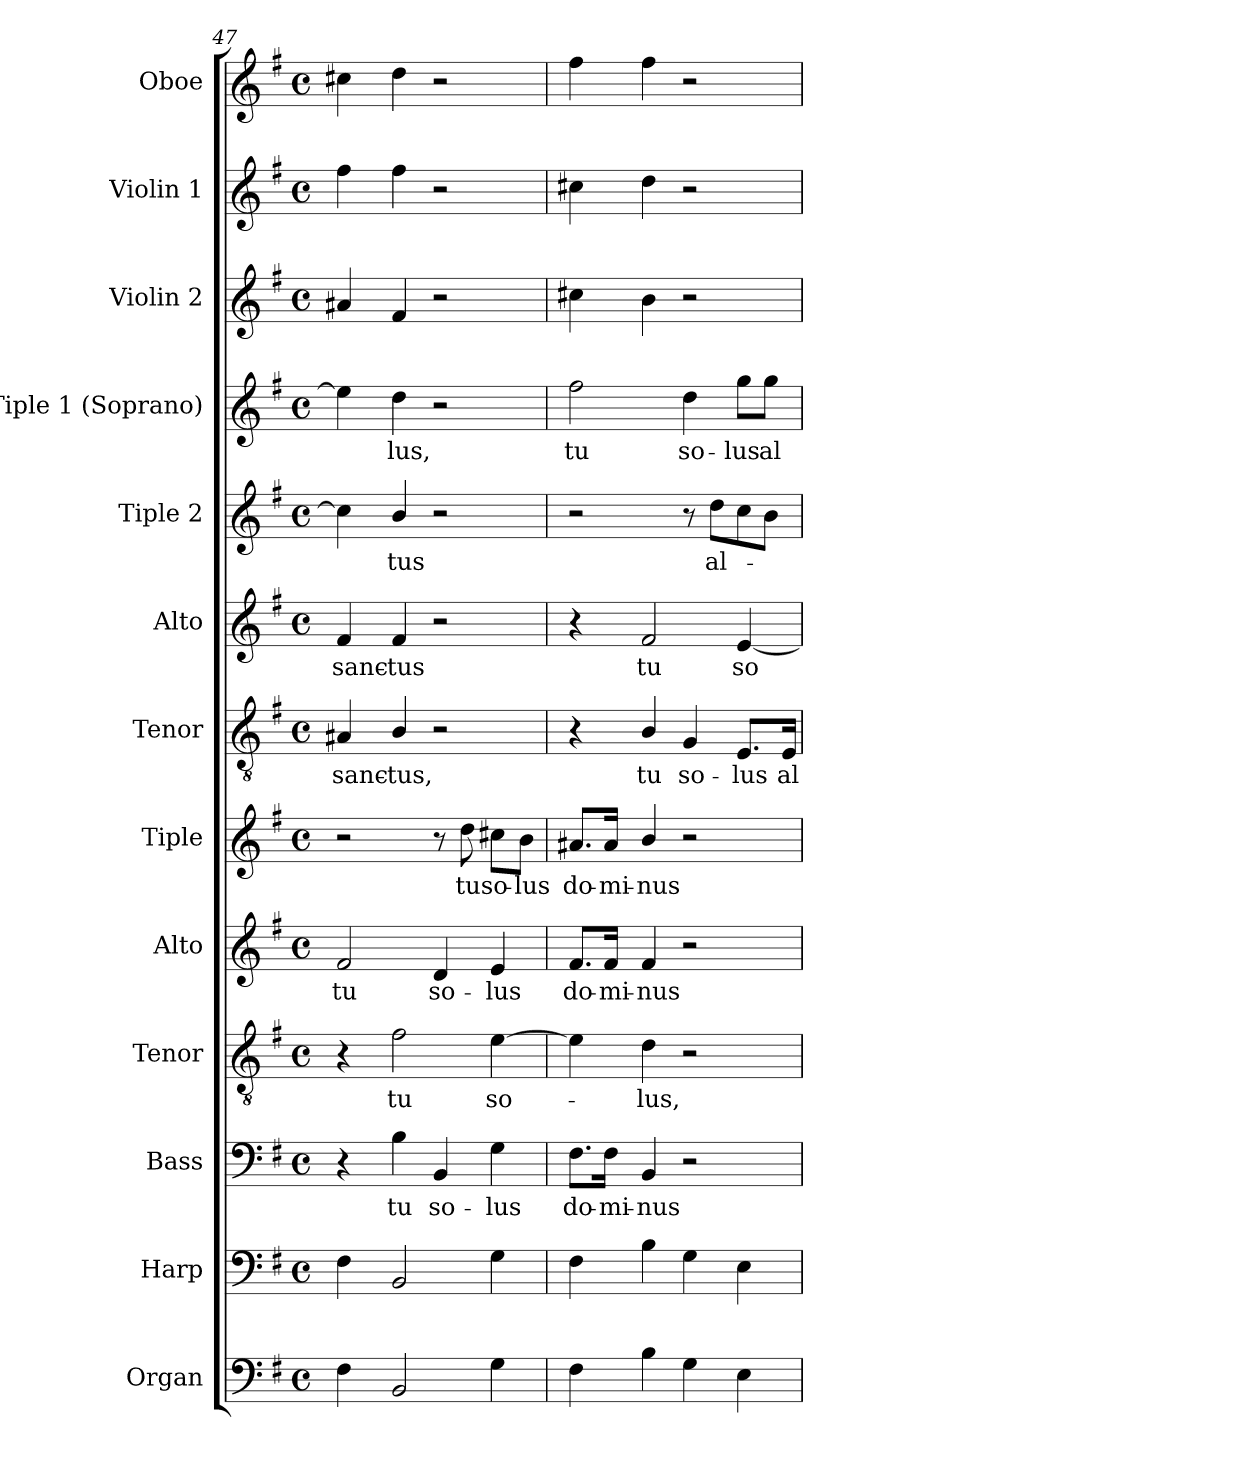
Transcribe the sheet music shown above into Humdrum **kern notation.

**kern	**kern	**kern	**text	**kern	**text	**kern	**text	**kern	**text	**kern	**text	**kern	**text	**kern	**text	**kern	**text	**kern	**kern	**kern
*part13	*part12	*part11	*part11	*part10	*part10	*part9	*part9	*part8	*part8	*part7	*part7	*part6	*part6	*part5	*part5	*part4	*part4	*part3	*part2	*part1
*staff13	*staff12	*staff11	*staff11	*staff10	*staff10	*staff9	*staff9	*staff8	*staff8	*staff7	*staff7	*staff6	*staff6	*staff5	*staff5	*staff4	*staff4	*staff3	*staff2	*staff1
*I"Organ	*I"Harp	*I"Bass	*	*I"Tenor	*	*I"Alto	*	*I"Tiple	*	*I"Tenor	*	*I"Alto	*	*I"Tiple 2	*	*I"Tiple 1 (Soprano)	*	*I"Violin 2	*I"Violin 1	*I"Oboe
*I'Org.	*I'Hp.	*I'B.	*	*I'T.	*	*I'A.	*	*	*	*I'T.	*	*I'A.	*	*	*	*I'S1.	*	*I'Vln. 2	*I'Vln. 1	*I'Ob.
*clefF4	*clefF4	*clefF4	*	*clefGv2	*	*clefG2	*	*clefG2	*	*clefGv2	*	*clefG2	*	*clefG2	*	*clefG2	*	*clefG2	*clefG2	*clefG2
*	*	*	*	*ITrd7c12	*	*	*	*	*	*ITrd7c12	*	*	*	*	*	*	*	*	*	*
*k[f#]	*k[f#]	*k[f#]	*	*k[f#]	*	*k[f#]	*	*k[f#]	*	*k[f#]	*	*k[f#]	*	*k[f#]	*	*k[f#]	*	*k[f#]	*k[f#]	*k[f#]
*G:	*G:	*G:	*	*G:	*	*G:	*	*G:	*	*G:	*	*G:	*	*G:	*	*G:	*	*G:	*G:	*G:
*M4/4	*M4/4	*M4/4	*	*M4/4	*	*M4/4	*	*M4/4	*	*M4/4	*	*M4/4	*	*M4/4	*	*M4/4	*	*M4/4	*M4/4	*M4/4
*met(c)	*met(c)	*met(c)	*	*met(c)	*	*met(c)	*	*met(c)	*	*met(c)	*	*met(c)	*	*met(c)	*	*met(c)	*	*met(c)	*met(c)	*met(c)
=47	=47	=47	=47	=47	=47	=47	=47	=47	=47	=47	=47	=47	=47	=47	=47	=47	=47	=47	=47	=47
!	!	!	!	!	!	!	!LO:LY:b:color=#000000	!	!	!	!	!	!	!	!	!	!	!	!	!
!	!	!	!	!	!	!	!	!	!	!	!LO:LY:b:color=#000000	!	!	!	!	!	!	!	!	!
!	!	!	!	!	!	!	!	!	!	!	!	!	!LO:LY:b:color=#000000	!	!	!	!	!	!	!
4F#i\	4F#i\	4r	.	4r	.	2f#i/	tu	2r	.	4AA#Xi/	sanc-	4f#i/	sanc-	4cc#i\]	.	4eei\]	.	4a#Xi/	4ff#i\	4cc#Xi\
!	!	!	!LO:LY:b:color=#000000	!	!	!	!	!	!	!	!	!	!	!	!	!	!	!	!	!
!	!	!	!	!	!LO:LY:b:color=#000000	!	!	!	!	!	!	!	!	!	!	!	!	!	!	!
!	!	!	!	!	!	!	!	!	!	!	!LO:LY:b:color=#000000	!	!	!	!	!	!	!	!	!
!	!	!	!	!	!	!	!	!	!	!	!	!	!LO:LY:b:color=#000000	!	!	!	!	!	!	!
!	!	!	!	!	!	!	!	!	!	!	!	!	!	!	!LO:LY:b:color=#000000	!	!	!	!	!
!	!	!	!	!	!	!	!	!	!	!	!	!	!	!	!	!	!LO:LY:b:color=#000000	!	!	!
2BBi/	2BBi/	4Bi\	tu	2F#i\	tu	.	.	.	.	4BBi/	-tus,	4f#i/	-tus	4bi/	-tus	4ddi\	-lus,	4f#i/	4ff#i\	4ddi\
!	!	!	!LO:LY:b:color=#000000	!	!	!	!	!	!	!	!	!	!	!	!	!	!	!	!	!
!	!	!	!	!	!	!	!LO:LY:b:color=#000000	!	!	!	!	!	!	!	!	!	!	!	!	!
.	.	4BBi/	so-	.	.	4di/	so-	8r	.	2r	.	2r	.	2r	.	2r	.	2r	2r	2r
!	!	!	!	!	!	!	!	!	!LO:LY:b:color=#000000	!	!	!	!	!	!	!	!	!	!	!
.	.	.	.	.	.	.	.	8ddi\	tu	.	.	.	.	.	.	.	.	.	.	.
!	!	!	!LO:LY:b:color=#000000	!	!	!	!	!	!	!	!	!	!	!	!	!	!	!	!	!
!	!	!	!	!	!LO:LY:b:color=#000000	!	!	!	!	!	!	!	!	!	!	!	!	!	!	!
!	!	!	!	!	!	!	!LO:LY:b:color=#000000	!	!	!	!	!	!	!	!	!	!	!	!	!
!	!	!	!	!	!	!	!	!	!LO:LY:b:color=#000000	!	!	!	!	!	!	!	!	!	!	!
4Gi\	4Gi\	4Gi\	-lus	[4Ei\	so-	4ei/	-lus	8cc#Xi\L	so-	.	.	.	.	.	.	.	.	.	.	.
!	!	!	!	!	!	!	!	!	!LO:LY:b:color=#000000	!	!	!	!	!	!	!	!	!	!	!
.	.	.	.	.	.	.	.	8bi\J	-lus	.	.	.	.	.	.	.	.	.	.	.
=48	=48	=48	=48	=48	=48	=48	=48	=48	=48	=48	=48	=48	=48	=48	=48	=48	=48	=48	=48	=48
!	!	!	!LO:LY:b:color=#000000	!	!	!	!	!	!	!	!	!	!	!	!	!	!	!	!	!
!	!	!	!	!	!	!	!LO:LY:b:color=#000000	!	!	!	!	!	!	!	!	!	!	!	!	!
!	!	!	!	!	!	!	!	!	!LO:LY:b:color=#000000	!	!	!	!	!	!	!	!	!	!	!
!	!	!	!	!	!	!	!	!	!	!	!	!	!	!	!	!	!LO:LY:b:color=#000000	!	!	!
4F#i\	4F#i\	8.F#i\L	do-	4Ei\]	.	8.f#i/L	do-	8.a#Xi/L	do-	4r	.	4r	.	2r	.	2ff#i\	tu	4cc#Xi\	4cc#Xi\	4ff#i\
!	!	!	!LO:LY:b:color=#000000	!	!	!	!	!	!	!	!	!	!	!	!	!	!	!	!	!
!	!	!	!	!	!	!	!LO:LY:b:color=#000000	!	!	!	!	!	!	!	!	!	!	!	!	!
!	!	!	!	!	!	!	!	!	!LO:LY:b:color=#000000	!	!	!	!	!	!	!	!	!	!	!
.	.	16F#i\Jk	-mi-	.	.	16f#i/Jk	-mi-	16a#i/Jk	-mi-	.	.	.	.	.	.	.	.	.	.	.
!	!	!	!LO:LY:b:color=#000000	!	!	!	!	!	!	!	!	!	!	!	!	!	!	!	!	!
!	!	!	!	!	!LO:LY:b:color=#000000	!	!	!	!	!	!	!	!	!	!	!	!	!	!	!
!	!	!	!	!	!	!	!LO:LY:b:color=#000000	!	!	!	!	!	!	!	!	!	!	!	!	!
!	!	!	!	!	!	!	!	!	!LO:LY:b:color=#000000	!	!	!	!	!	!	!	!	!	!	!
!	!	!	!	!	!	!	!	!	!	!	!LO:LY:b:color=#000000	!	!	!	!	!	!	!	!	!
!	!	!	!	!	!	!	!	!	!	!	!	!	!LO:LY:b:color=#000000	!	!	!	!	!	!	!
4Bi\	4Bi\	4BBi/	-nus	4Di\	-lus,	4f#i/	-nus	4bi/	-nus	4BBi/	tu	2f#i/	tu	.	.	.	.	4bi\	4ddi\	4ff#i\
!	!	!	!	!	!	!	!	!	!	!	!LO:LY:b:color=#000000	!	!	!	!	!	!	!	!	!
!	!	!	!	!	!	!	!	!	!	!	!	!	!	!	!	!	!LO:LY:b:color=#000000	!	!	!
4Gi\	4Gi\	2r	.	2r	.	2r	.	2r	.	4GGi/	so-	.	.	8r	.	4ddi\	so-	2r	2r	2r
!	!	!	!	!	!	!	!	!	!	!	!	!	!	!	!LO:LY:b:color=#000000	!	!	!	!	!
.	.	.	.	.	.	.	.	.	.	.	.	.	.	8ddi\L	al-	.	.	.	.	.
!	!	!	!	!	!	!	!	!	!	!	!LO:LY:b:color=#000000	!	!	!	!	!	!	!	!	!
!	!	!	!	!	!	!	!	!	!	!	!	!	!LO:LY:b:color=#000000	!	!	!	!	!	!	!
!	!	!	!	!	!	!	!	!	!	!	!	!	!	!	!	!	!LO:LY:b:color=#000000	!	!	!
4Ei\	4Ei\	.	.	.	.	.	.	.	.	8.EEi/L	-lus	[4ei/	so-	8cci\	.	8ggi\L	-lus	.	.	.
!	!	!	!	!	!	!	!	!	!	!	!	!	!	!	!	!	!LO:LY:b:color=#000000	!	!	!
.	.	.	.	.	.	.	.	.	.	.	.	.	.	8bi\J	.	8ggi\J	al-	.	.	.
!	!	!	!	!	!	!	!	!	!	!	!LO:LY:b:color=#000000	!	!	!	!	!	!	!	!	!
.	.	.	.	.	.	.	.	.	.	16EEi/Jk	al-	.	.	.	.	.	.	.	.	.
=	=	=	=	=	=	=	=	=	=	=	=	=	=	=	=	=	=	=	=	=
*-	*-	*-	*-	*-	*-	*-	*-	*-	*-	*-	*-	*-	*-	*-	*-	*-	*-	*-	*-	*-
